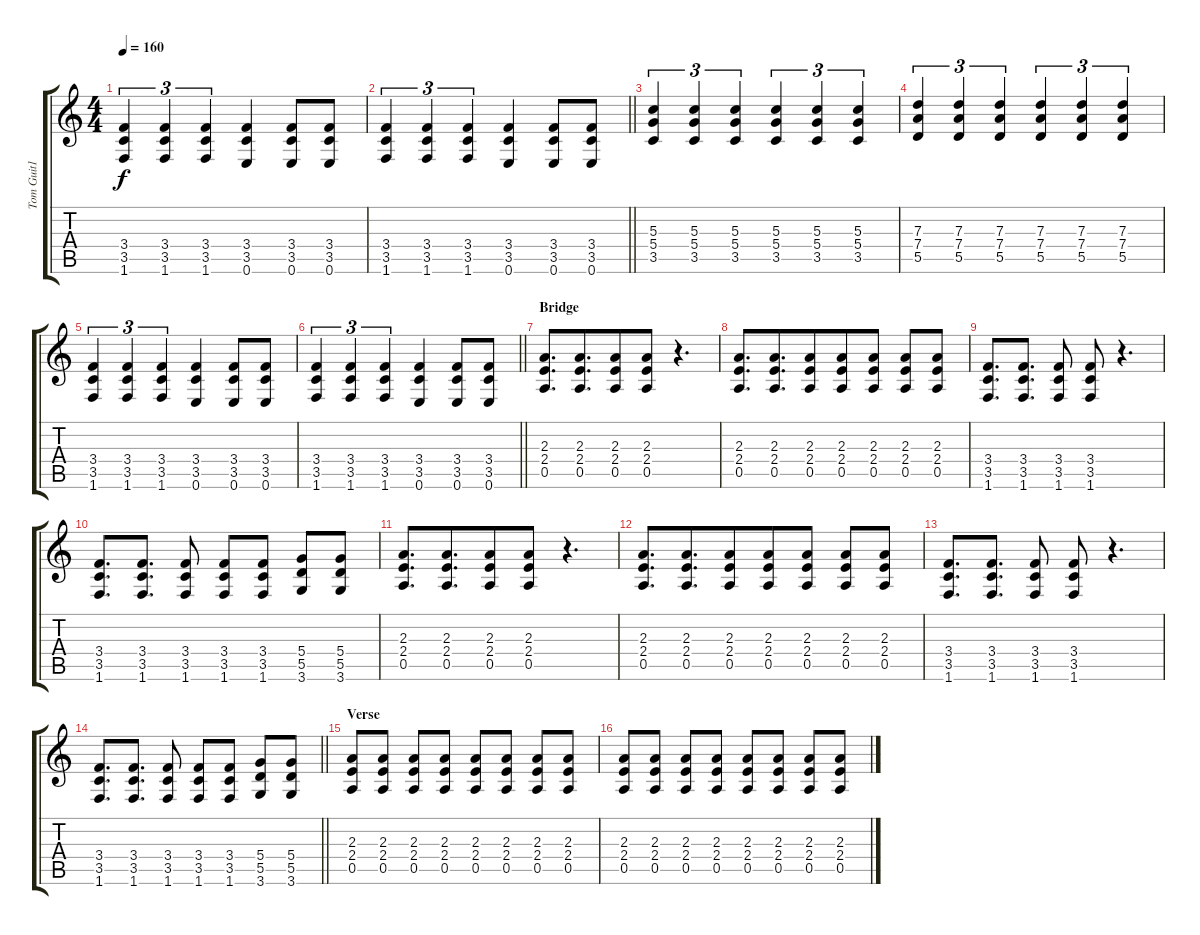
\track ("Tom Guit1" "Tom Guit1") {instrument distortionguitar}
\staff {score tabs}
\tuning (E4 B3 G3 D3 A2 E2) {hide}
\ts (4 4)
\tempo 160
\clef g2
\ks c
(3.4 3.5 1.6).4{tu (3 2) dy f beam merge} (3.4 3.5 1.6).4{tu (3 2) beam merge} (3.4 3.5 1.6).4{tu (3 2)} (3.4 3.5 0.6).4 (3.4 3.5 0.6).8 (3.4 3.5 0.6).8 |
\barLineRight lightlight
(3.4 3.5 1.6).4{tu (3 2) beam merge} (3.4 3.5 1.6).4{tu (3 2) beam merge} (3.4 3.5 1.6).4{tu (3 2)} (3.4 3.5 0.6).4 (3.4 3.5 0.6).8 (3.4 3.5 0.6).8 |
(5.3 5.4 3.5).4{tu (3 2)} (5.3 5.4 3.5).4{tu (3 2) beam merge} (5.3 5.4 3.5).4{tu (3 2)} (5.3 5.4 3.5).4{tu (3 2)} (5.3 5.4 3.5).4{tu (3 2) beam merge} (5.3 5.4 3.5).4{tu (3 2)} |
(7.3 7.4 5.5).4{tu (3 2)} (7.3 7.4 5.5).4{tu (3 2)} (7.3 7.4 5.5).4{tu (3 2) beam merge} (7.3 7.4 5.5).4{tu (3 2)} (7.3 7.4 5.5).4{tu (3 2) beam merge} (7.3 7.4 5.5).4{tu (3 2)} |
(3.4 3.5 1.6).4{tu (3 2) beam merge} (3.4 3.5 1.6).4{tu (3 2) beam merge} (3.4 3.5 1.6).4{tu (3 2)} (3.4 3.5 0.6).4 (3.4 3.5 0.6).8 (3.4 3.5 0.6).8 |
\barLineRight lightlight
(3.4 3.5 1.6).4{tu (3 2) beam merge} (3.4 3.5 1.6).4{tu (3 2) beam merge} (3.4 3.5 1.6).4{tu (3 2)} (3.4 3.5 0.6).4 (3.4 3.5 0.6).8 (3.4 3.5 0.6).8 |
\section ("" "Bridge")
(2.3 2.4 0.5).8{d beam merge} (2.3 2.4 0.5).8{d beam merge} (2.3 2.4 0.5).8{beam merge} (2.3 2.4 0.5).8 r.4{d} |
(2.3 2.4 0.5).8{d beam merge} (2.3 2.4 0.5).8{d beam merge} (2.3 2.4 0.5).8{beam merge} (2.3 2.4 0.5).8 (2.3 2.4 0.5).8 (2.3 2.4 0.5).8 (2.3 2.4 0.5).8 |
(3.4 3.5 1.6).8{d} (3.4 3.5 1.6).8{d} (3.4 3.5 1.6).8 (3.4 3.5 1.6).8 r.4{d} |
(3.4 3.5 1.6).8{d} (3.4 3.5 1.6).8{d} (3.4 3.5 1.6).8 (3.4 3.5 1.6).8 (3.4 3.5 1.6).8 (5.4 5.5 3.6).8 (5.4 5.5 3.6).8 |
(2.3 2.4 0.5).8{d beam merge} (2.3 2.4 0.5).8{d beam merge} (2.3 2.4 0.5).8{beam merge} (2.3 2.4 0.5).8 r.4{d} |
(2.3 2.4 0.5).8{d beam merge} (2.3 2.4 0.5).8{d beam merge} (2.3 2.4 0.5).8{beam merge} (2.3 2.4 0.5).8 (2.3 2.4 0.5).8 (2.3 2.4 0.5).8 (2.3 2.4 0.5).8 |
(3.4 3.5 1.6).8{d} (3.4 3.5 1.6).8{d} (3.4 3.5 1.6).8 (3.4 3.5 1.6).8 r.4{d} |
\barLineRight lightlight
(3.4 3.5 1.6).8{d} (3.4 3.5 1.6).8{d} (3.4 3.5 1.6).8 (3.4 3.5 1.6).8 (3.4 3.5 1.6).8 (5.4 5.5 3.6).8 (5.4 5.5 3.6).8 |
\section ("" "Verse")
(2.3 2.4 0.5).8 (2.3 2.4 0.5).8 (2.3 2.4 0.5).8 (2.3 2.4 0.5).8 (2.3 2.4 0.5).8 (2.3 2.4 0.5).8 (2.3 2.4 0.5).8 (2.3 2.4 0.5).8 |
(2.3 2.4 0.5).8 (2.3 2.4 0.5).8 (2.3 2.4 0.5).8 (2.3 2.4 0.5).8 (2.3 2.4 0.5).8 (2.3 2.4 0.5).8 (2.3 2.4 0.5).8 (2.3 2.4 0.5).8
